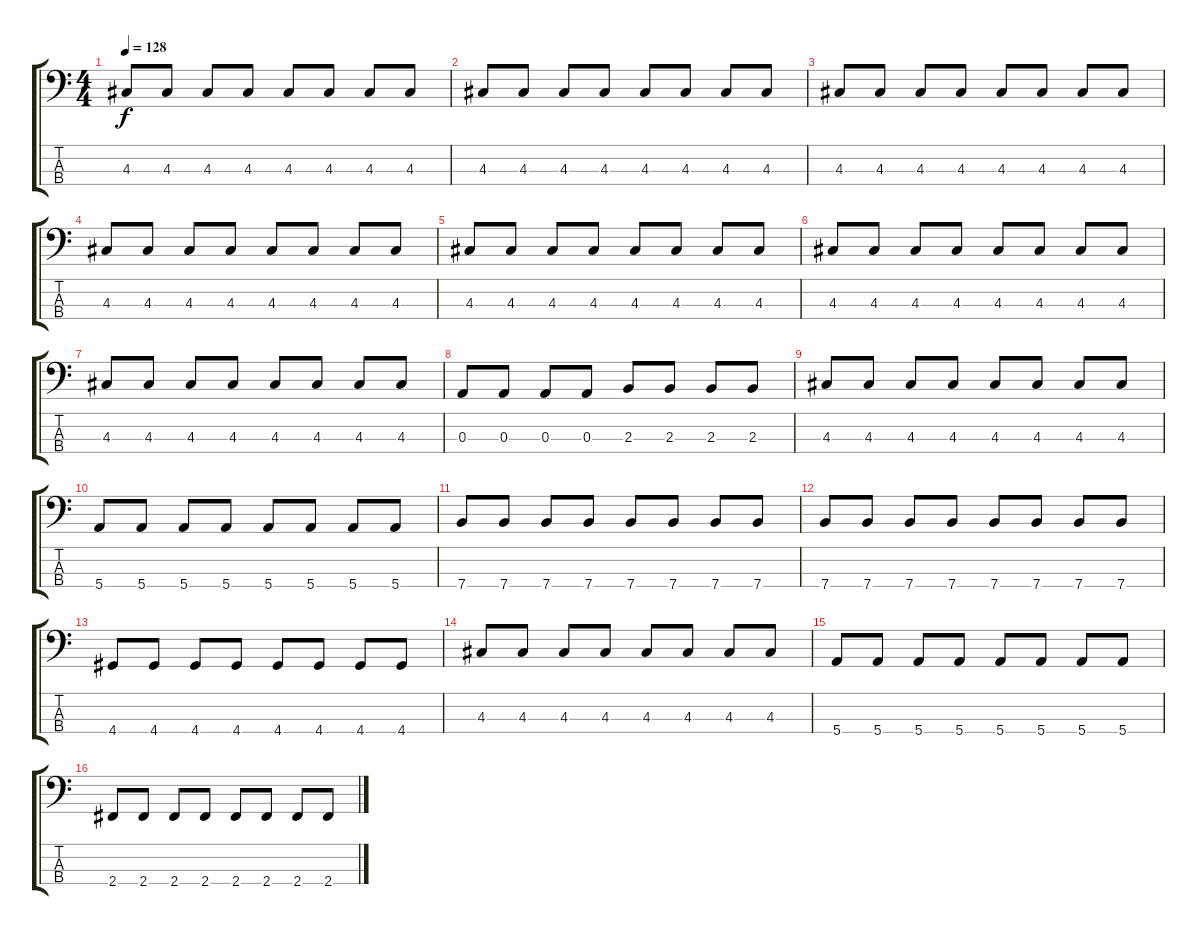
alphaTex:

\track "" {instrument electricbassfinger}
\staff {score tabs}
\tuning (G2 D2 A1 E1) {hide}
\ts (4 4)
\tempo 128
\clef f4
\ks c
4.3.8{dy f} 4.3.8 4.3.8 4.3.8 4.3.8 4.3.8 4.3.8 4.3.8 |
4.3.8 4.3.8 4.3.8 4.3.8 4.3.8 4.3.8 4.3.8 4.3.8 |
4.3.8 4.3.8 4.3.8 4.3.8 4.3.8 4.3.8 4.3.8 4.3.8 |
4.3.8 4.3.8 4.3.8 4.3.8 4.3.8 4.3.8 4.3.8 4.3.8 |
4.3.8 4.3.8 4.3.8 4.3.8 4.3.8 4.3.8 4.3.8 4.3.8 |
4.3.8 4.3.8 4.3.8 4.3.8 4.3.8 4.3.8 4.3.8 4.3.8 |
4.3.8 4.3.8 4.3.8 4.3.8 4.3.8 4.3.8 4.3.8 4.3.8 |
0.3.8 0.3.8 0.3.8 0.3.8 2.3.8 2.3.8 2.3.8 2.3.8 |
4.3.8 4.3.8 4.3.8 4.3.8 4.3.8 4.3.8 4.3.8 4.3.8 |
5.4.8 5.4.8 5.4.8 5.4.8 5.4.8 5.4.8 5.4.8 5.4.8 |
7.4.8 7.4.8 7.4.8 7.4.8 7.4.8 7.4.8 7.4.8 7.4.8 |
7.4.8 7.4.8 7.4.8 7.4.8 7.4.8 7.4.8 7.4.8 7.4.8 |
4.4.8 4.4.8 4.4.8 4.4.8 4.4.8 4.4.8 4.4.8 4.4.8 |
4.3.8 4.3.8 4.3.8 4.3.8 4.3.8 4.3.8 4.3.8 4.3.8 |
5.4.8 5.4.8 5.4.8 5.4.8 5.4.8 5.4.8 5.4.8 5.4.8 |
2.4.8 2.4.8 2.4.8 2.4.8 2.4.8 2.4.8 2.4.8 2.4.8
